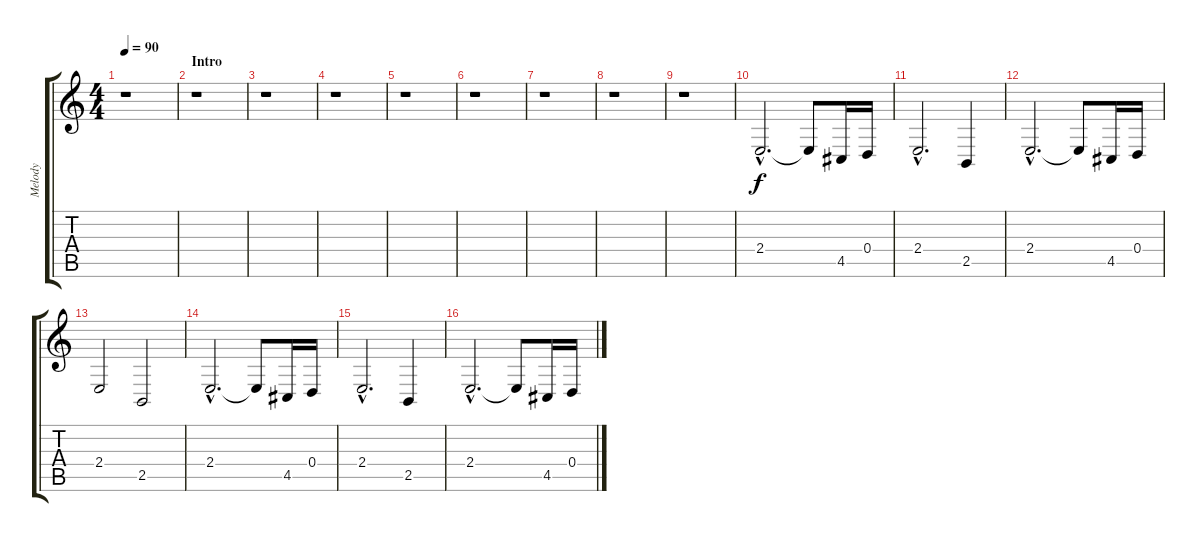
\track ("Melody" "Melody") {instrument fx6goblins}
\staff {score tabs}
\tuning (E4 B3 G3 D3 A2 E2) {hide}
\ts (4 4)
\tempo 90
\clef g2
\ks c
r.1{dy f instrument fx6goblins} |
\section ("" "Intro")
r.1 |
r.1 |
r.1 |
r.1 |
r.1 |
r.1 |
r.1 |
r.1 |
2.4{hac}.2{d} 2.4{t}.8 4.5.16 0.4.16 |
2.4{hac}.2{d} 2.5.4 |
2.4{hac}.2{d} 2.4{t}.8 4.5.16 0.4.16 |
2.4.2 2.5.2 |
2.4{hac}.2{d} 2.4{t}.8 4.5.16 0.4.16 |
2.4{hac}.2{d} 2.5.4 |
2.4{hac}.2{d} 2.4{t}.8 4.5.16 0.4.16
